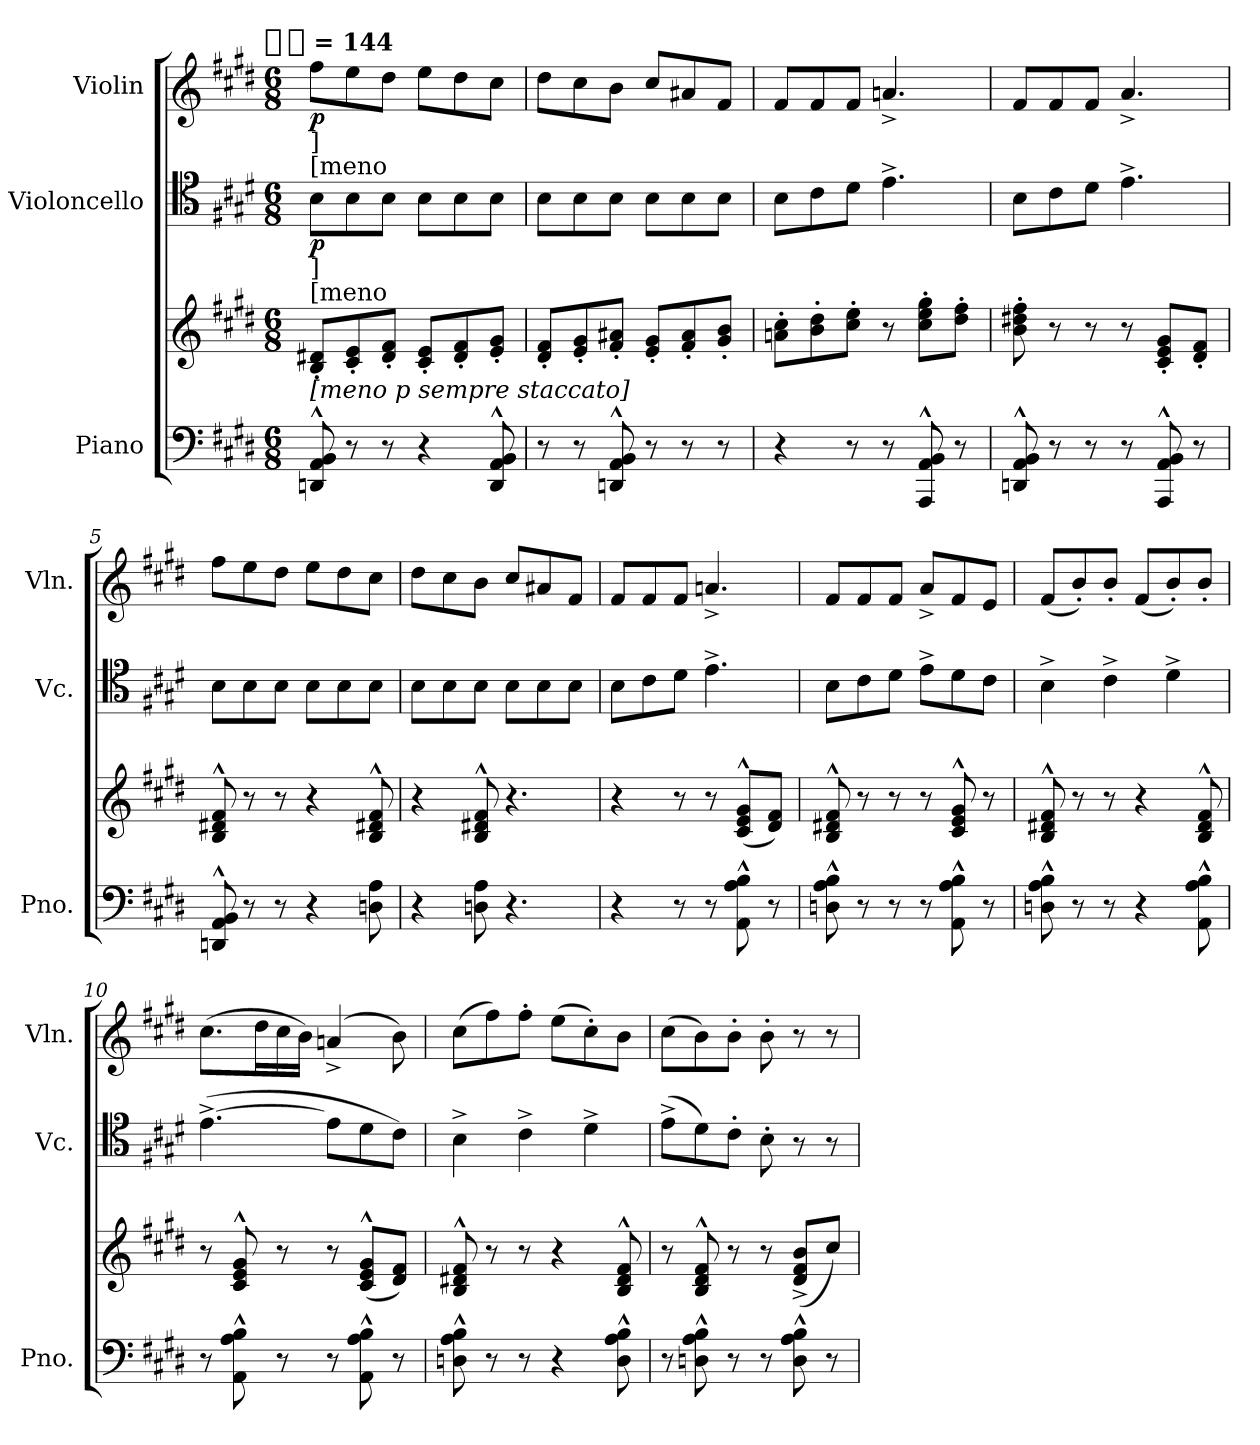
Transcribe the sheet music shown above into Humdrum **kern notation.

**kern	**kern	**kern	**dynam	**kern	**dynam
*part3	*part3	*part2	*part2	*part1	*part1
*staff4	*staff3	*staff2	*staff2	*staff1	*staff1
*I"Piano	*	*I"Violoncello	*	*I"Violin	*
*I'Pno.	*	*I'Vc.	*	*I'Vln.	*
*clefF4	*clefG2	*clefC4	*	*clefG2	*
*k[f#c#g#d#]	*k[f#c#g#d#]	*k[f#c#g#d#]	*	*k[f#c#g#d#]	*
*E:	*E:	*E:	*	*E:	*
!!LO:TX:omd:t=[quarter-dot] = 144
*M6/8	*M6/8	*M6/8	*	*M6/8	*
*MM216	*MM216	*MM216	*	*MM216	*
=1	=1	=1	=1	=1	=1
!	!	!	!	!LO:TX:b:t=]	!
!	!	!	!	!LO:TX:b:t=[meno	!
!	!	!LO:TX:b:t=]	!	!	!
!	!	!LO:TX:b:t=[meno	!	!	!
!	!LO:TX:b:t=[meno p sempre staccato]	!	!	!	!
8DDn^^ 8AA^^ 8BB^^	8B' 8d#X'L	8BL	p	8ff#L	p
8r	8c#' 8e'	8B	.	8ee	.
8r	8d#' 8f#'J	8BJ	.	8dd#J	.
4r	8c#' 8e'L	8BL	.	8eeL	.
.	8d#' 8f#'	8B	.	8dd#	.
8DD^^ 8AA^^ 8BB^^	8e' 8g#'J	8BJ	.	8cc#J	.
=2	=2	=2	=2	=2	=2
8r	8d#' 8f#'L	8BL	.	8dd#L	.
8r	8e' 8g#'	8B	.	8cc#	.
8DDn^^ 8AA^^ 8BB^^	8f#' 8a#X'J	8BJ	.	8bJ	.
8r	8e' 8g#'L	8BL	.	8cc#L	.
8r	8f#' 8a#'	8B	.	8a#X	.
8r	8g#' 8b'J	8BJ	.	8f#J	.
=3	=3	=3	=3	=3	=3
4r	8an' 8cc#'L	8BL	.	8f#L	.
.	8b' 8dd#'	8c#	.	8f#	.
8r	8cc#' 8ee'J	8d#J	.	8f#J	.
8r	8r	4.e^	.	4.an^	.
8AAA^^ 8AA^^ 8BB^^	8cc#' 8ee' 8gg#'L	.	.	.	.
8r	8dd#' 8ff#'J	.	.	.	.
=4	=4	=4	=4	=4	=4
8DDn^^ 8AA^^ 8BB^^	8b' 8dd#X' 8ff#'	8BL	.	8f#L	.
8r	8r	8c#	.	8f#	.
8r	8r	8d#J	.	8f#J	.
8r	8r	4.e^	.	4.a^	.
8AAA^^ 8AA^^ 8BB^^	8c#' 8e' 8g#'L	.	.	.	.
8r	8d#' 8f#'J	.	.	.	.
=5	=5	=5	=5	=5	=5
8DDn^^ 8AA^^ 8BB^^	8B^^ 8d#X^^ 8f#^^	8BL	.	8ff#L	.
8r	8r	8B	.	8ee	.
8r	8r	8BJ	.	8dd#J	.
4r	4r	8BL	.	8eeL	.
.	.	8B	.	8dd#	.
8Dn 8A	8B^^ 8d#X^^ 8f#^^	8BJ	.	8cc#J	.
=6	=6	=6	=6	=6	=6
4r	4r	8BL	.	8dd#L	.
.	.	8B	.	8cc#	.
8Dn 8A	8B^^ 8d#X^^ 8f#^^	8BJ	.	8bJ	.
4.r	4.r	8BL	.	8cc#L	.
.	.	8B	.	8a#X	.
.	.	8BJ	.	8f#J	.
=7	=7	=7	=7	=7	=7
4r	4r	8BL	.	8f#L	.
.	.	8c#	.	8f#	.
8r	8r	8d#J	.	8f#J	.
8r	8r	4.e^	.	4.an^	.
8AA^^ 8A^^ 8B^^	(8c#^^ 8e^^ 8g#^^L	.	.	.	.
8r	8d# 8f#J)	.	.	.	.
=8	=8	=8	=8	=8	=8
8Dn^^ 8A^^ 8B^^	8B^^ 8d#X^^ 8f#^^	8BL	.	8f#L	.
8r	8r	8c#	.	8f#	.
8r	8r	8d#J	.	8f#J	.
8r	8r	8e^L	.	8a^L	.
8AA^^ 8A^^ 8B^^	8c#^^ 8e^^ 8g#^^	8d#	.	8f#	.
8r	8r	8c#J	.	8eJ	.
=9	=9	=9	=9	=9	=9
8Dn^^ 8A^^ 8B^^	8B^^ 8d#X^^ 8f#^^	4B^	.	(8f#L	.
8r	8r	.	.	8b')	.
8r	8r	4c#^	.	8b'J	.
4r	4r	.	.	(8f#L	.
.	.	4d#^	.	8b')	.
8AA^^ 8A^^ 8B^^	8B^^ 8d#^^ 8f#^^	.	.	8b'J	.
=10	=10	=10	=10	=10	=10
8r	8r	([4.e^	.	(8.cc#L	.
8AA^^ 8A^^ 8B^^	8c#^^ 8e^^ 8g#^^	.	.	.	.
.	.	.	.	16dd#L	.
8r	8r	.	.	16cc#	.
.	.	.	.	16bJJ)	.
8r	8r	8eL]	.	(4an^	.
8AA^^ 8A^^ 8B^^	(8c#^^ 8e^^ 8g#^^L	8d#	.	.	.
8r	8d# 8f#J)	8c#J)	.	8b)	.
=11	=11	=11	=11	=11	=11
8Dn^^ 8A^^ 8B^^	8B^^ 8d#X^^ 8f#^^	4B^	.	(8cc#L	.
8r	8r	.	.	8ff#)	.
8r	8r	4c#^	.	8ff#'J	.
4r	4r	.	.	(8eeL	.
.	.	4d#^	.	8cc#')	.
8D^^ 8A^^ 8B^^	8B^^ 8d#^^ 8f#^^	.	.	8bJ	.
=12	=12	=12	=12	=12	=12
8r	8r	(8e^L	.	(8cc#L	.
8Dn^^ 8A^^ 8B^^	8B^^ 8d#^^ 8f#^^	8d#)	.	8b)	.
8r	8r	8c#'J	.	8b'J	.
8r	8r	8B'	.	8b'	.
8D^^ 8A^^ 8B^^	(8d#^ 8f#^ 8b^L	8r	.	8r	.
8r	8cc#J)	8r	.	8r	.
=	=	=	=	=	=
*-	*-	*-	*-	*-	*-
